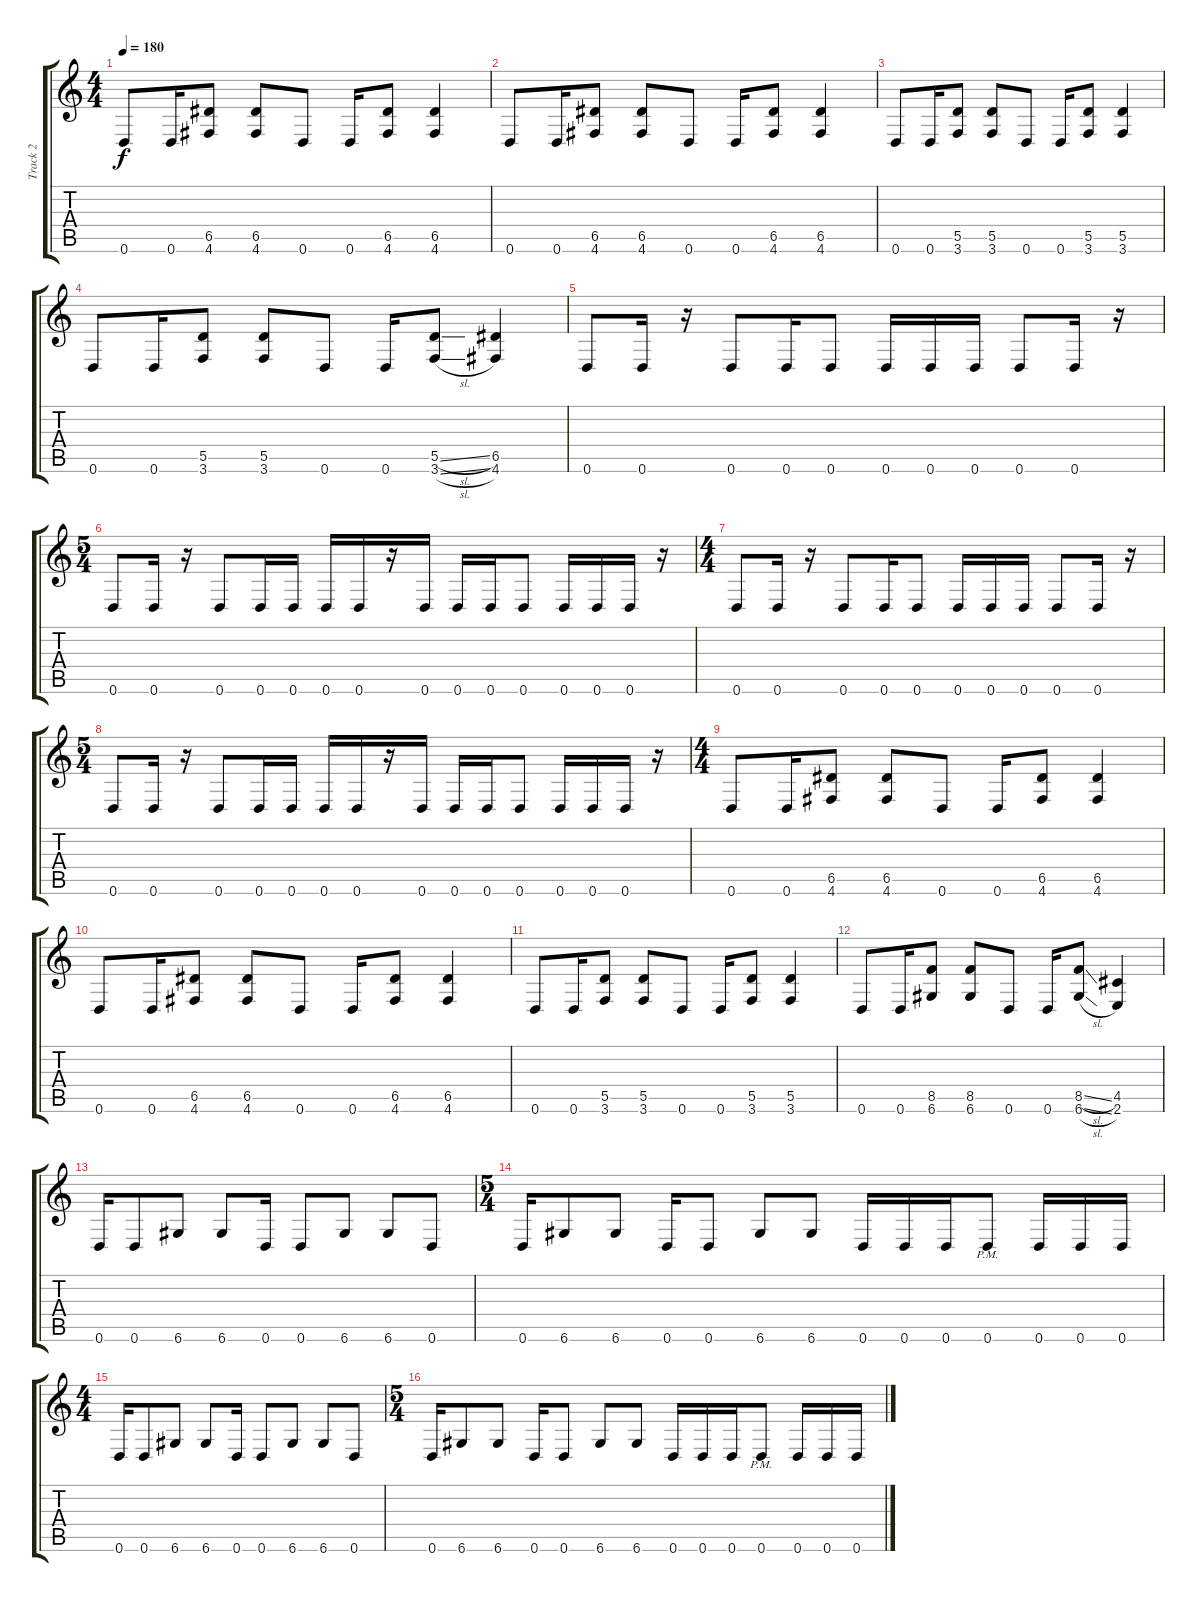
\track ("Track 2" "Track 2") {instrument distortionguitar}
\staff {score tabs}
\tuning (E4 B3 G3 D3 A2 D2) {hide}
\ts (4 4)
\tempo 180
\clef g2
\ks c
0.6.8{dy f} 0.6.16 (6.5 4.6).8 (6.5 4.6).8 0.6.8 0.6.16 (6.5 4.6).8 (6.5 4.6).4 |
0.6.8 0.6.16 (6.5 4.6).8 (6.5 4.6).8 0.6.8 0.6.16 (6.5 4.6).8 (6.5 4.6).4 |
0.6.8 0.6.16 (5.5 3.6).8 (5.5 3.6).8 0.6.8 0.6.16 (5.5 3.6).8 (5.5 3.6).4 |
0.6.8 0.6.16 (5.5 3.6).8 (5.5 3.6).8 0.6.8 0.6.16 (5.5{sl} 3.6{sl}).8 (6.5 4.6).4 |
0.6.8 0.6.16 r.16 0.6.8 0.6.16 0.6.8 0.6.16 0.6.16 0.6.16 0.6.8 0.6.16 r.16 |
\ts (5 4)
0.6.8 0.6.16 r.16 0.6.8 0.6.16 0.6.16 0.6.16 0.6.16 r.16 0.6.16 0.6.16 0.6.16 0.6.8 0.6.16 0.6.16 0.6.16 r.16 |
\ts (4 4)
0.6.8 0.6.16 r.16 0.6.8 0.6.16 0.6.8 0.6.16 0.6.16 0.6.16 0.6.8 0.6.16 r.16 |
\ts (5 4)
0.6.8 0.6.16 r.16 0.6.8 0.6.16 0.6.16 0.6.16 0.6.16 r.16 0.6.16 0.6.16 0.6.16 0.6.8 0.6.16 0.6.16 0.6.16 r.16 |
\ts (4 4)
0.6.8 0.6.16 (6.5 4.6).8 (6.5 4.6).8 0.6.8 0.6.16 (6.5 4.6).8 (6.5 4.6).4 |
0.6.8 0.6.16 (6.5 4.6).8 (6.5 4.6).8 0.6.8 0.6.16 (6.5 4.6).8 (6.5 4.6).4 |
0.6.8 0.6.16 (5.5 3.6).8 (5.5 3.6).8 0.6.8 0.6.16 (5.5 3.6).8 (5.5 3.6).4 |
0.6.8 0.6.16 (8.5 6.6).8 (8.5 6.6).8 0.6.8 0.6.16 (8.5{sl} 6.6{sl}).8 (4.5 2.6).4 |
0.6.16 0.6.8 6.6.8 6.6.8 0.6.16 0.6.8 6.6.8 6.6.8 0.6.8 |
\ts (5 4)
0.6.16 6.6.8 6.6.8 0.6.16 0.6.8 6.6.8 6.6.8 0.6.16 0.6.16 0.6.16 0.6{pm}.8 0.6.16 0.6.16 0.6.16 |
\ts (4 4)
0.6.16 0.6.8 6.6.8 6.6.8 0.6.16 0.6.8 6.6.8 6.6.8 0.6.8 |
\ts (5 4)
0.6.16 6.6.8 6.6.8 0.6.16 0.6.8 6.6.8 6.6.8 0.6.16 0.6.16 0.6.16 0.6{pm}.8 0.6.16 0.6.16 0.6.16
